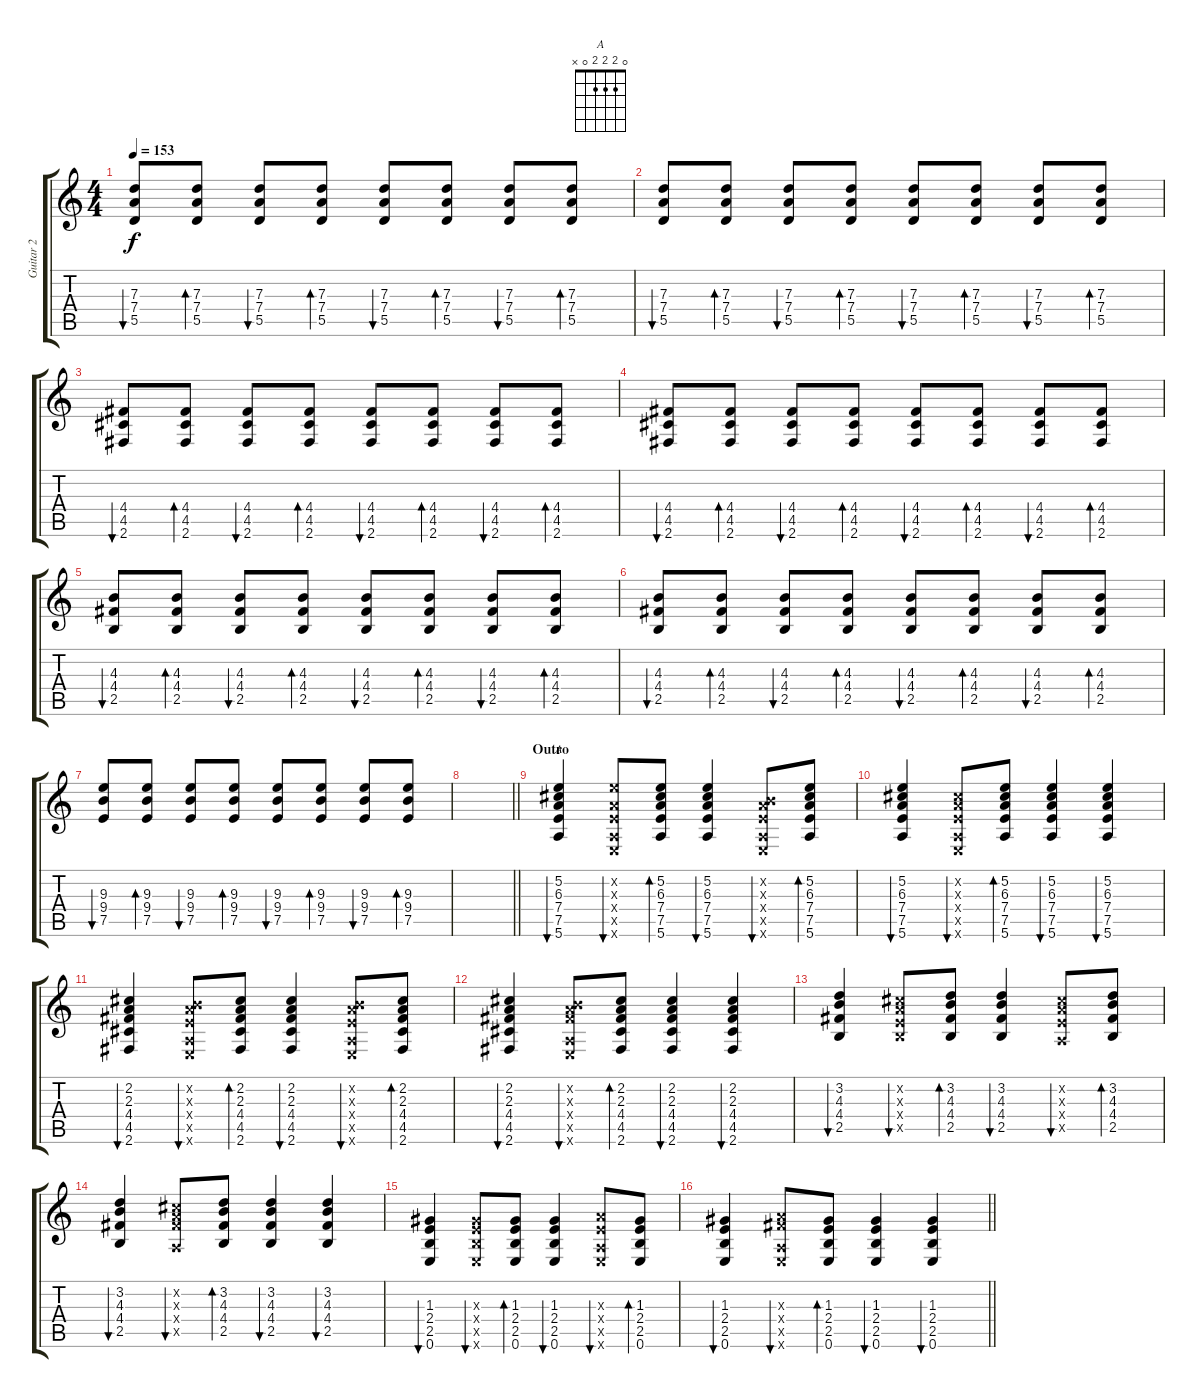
\track ("Guitar 2" "Guitar 2") {instrument acousticguitarsteel}
\staff {score tabs}
\tuning (E4 B3 G3 D3 A2 E2) {hide}
\chord ("A" 0 2 2 2 0 x)
\ts (4 4)
\tempo 153
\clef g2
\ks c
(7.3 7.4 5.5).8{bu 60 dy f} (7.3 7.4 5.5).8{bd 60} (7.3 7.4 5.5).8{bu 60} (7.3 7.4 5.5).8{bd 60} (7.3 7.4 5.5).8{bu 60} (7.3 7.4 5.5).8{bd 60} (7.3 7.4 5.5).8{bu 60} (7.3 7.4 5.5).8{bd 60} |
(7.3 7.4 5.5).8{bu 60} (7.3 7.4 5.5).8{bd 60} (7.3 7.4 5.5).8{bu 60} (7.3 7.4 5.5).8{bd 60} (7.3 7.4 5.5).8{bu 60} (7.3 7.4 5.5).8{bd 60} (7.3 7.4 5.5).8{bu 60} (7.3 7.4 5.5).8{bd 60} |
(4.4 4.5 2.6).8{bu 60} (4.4 4.5 2.6).8{bd 60} (4.4 4.5 2.6).8{bu 60} (4.4 4.5 2.6).8{bd 60} (4.4 4.5 2.6).8{bu 60} (4.4 4.5 2.6).8{bd 60} (4.4 4.5 2.6).8{bu 60} (4.4 4.5 2.6).8{bd 60} |
(4.4 4.5 2.6).8{bu 60} (4.4 4.5 2.6).8{bd 60} (4.4 4.5 2.6).8{bu 60} (4.4 4.5 2.6).8{bd 60} (4.4 4.5 2.6).8{bu 60} (4.4 4.5 2.6).8{bd 60} (4.4 4.5 2.6).8{bu 60} (4.4 4.5 2.6).8{bd 60} |
(4.3 4.4 2.5).8{bu 60} (4.3 4.4 2.5).8{bd 60} (4.3 4.4 2.5).8{bu 60} (4.3 4.4 2.5).8{bd 60} (4.3 4.4 2.5).8{bu 60} (4.3 4.4 2.5).8{bd 60} (4.3 4.4 2.5).8{bu 60} (4.3 4.4 2.5).8{bd 60} |
(4.3 4.4 2.5).8{bu 60} (4.3 4.4 2.5).8{bd 60} (4.3 4.4 2.5).8{bu 60} (4.3 4.4 2.5).8{bd 60} (4.3 4.4 2.5).8{bu 60} (4.3 4.4 2.5).8{bd 60} (4.3 4.4 2.5).8{bu 60} (4.3 4.4 2.5).8{bd 60} |
(9.3 9.4 7.5).8{bu 60} (9.3 9.4 7.5).8{bd 60} (9.3 9.4 7.5).8{bu 60} (9.3 9.4 7.5).8{bd 60} (9.3 9.4 7.5).8{bu 60} (9.3 9.4 7.5).8{bd 60} (9.3 9.4 7.5).8{bu 60} (9.3 9.4 7.5).8{bd 60} |
\barLineRight lightlight
|
\section ("" "Outro")
(5.2 6.3 7.4 7.5 5.6).4{bu 60 ch "A"} (5.2{x} 2.3{x} 2.4{x} 0.5{x} 0.6{x}).8{bu 60} (5.2 6.3 7.4 7.5 5.6).8{bd 60} (5.2 6.3 7.4 7.5 5.6).4{bu 60} (0.2{x} 2.3{x} 2.4{x} 0.5{x} 0.6{x}).8{bu 60} (5.2 6.3 7.4 7.5 5.6).8{bd 60} |
(5.2 6.3 7.4 7.5 5.6).4{bu 60} (2.2{x} 2.3{x} 2.4{x} 0.5{x} 0.6{x}).8{bu 60} (5.2 6.3 7.4 7.5 5.6).8{bd 60} (5.2 6.3 7.4 7.5 5.6).4{bu 60} (5.2 6.3 7.4 7.5 5.6).4{bu 60} |
(2.2 2.3 4.4 4.5 2.6).4{bu 60} (0.2{x} 2.3{x} 2.4{x} 0.5{x} 0.6{x}).8{bu 60} (2.2 2.3 4.4 4.5 2.6).8{bd 60} (2.2 2.3 4.4 4.5 2.6).4{bu 60} (0.2{x} 2.3{x} 2.4{x} 0.5{x} 0.6{x}).8{bu 60} (2.2 2.3 4.4 4.5 2.6).8{bd 60} |
(2.2 2.3 4.4 4.5 2.6).4{bu 60} (0.2{x} 2.3{x} 4.4{x} 0.5{x} 0.6{x}).8{bu 60} (2.2 2.3 4.4 4.5 2.6).8{bd 60} (2.2 2.3 4.4 4.5 2.6).4{bu 60} (2.2 2.3 4.4 4.5 2.6).4{bu 60} |
(3.2 4.3 4.4 2.5).4{bu 60} (2.2{x} 2.3{x} 2.4{x} 2.5{x}).8{bu 60} (3.2 4.3 4.4 2.5).8{bd 60} (3.2 4.3 4.4 2.5).4{bu 60} (2.2{x} 2.3{x} 2.4{x} 0.5{x}).8{bu 60} (3.2 4.3 4.4 2.5).8{bd 60} |
(3.2 4.3 4.4 2.5).4{bu 60} (2.2{x} 2.3{x} 4.4{x} 0.5{x}).8{bu 60} (3.2 4.3 4.4 2.5).8{bd 60} (3.2 4.3 4.4 2.5).4{bu 60} (3.2 4.3 4.4 2.5).4{bu 60} |
(1.3 2.4 2.5 0.6).4{bu 60} (1.3{x} 2.4{x} 2.5{x} 0.6{x}).8{bu 60} (1.3 2.4 2.5 0.6).8{bd 60} (1.3 2.4 2.5 0.6).4{bu 60} (2.3{x} 2.4{x} 0.5{x} 0.6{x}).8{bu 60} (1.3 2.4 2.5 0.6).8{bd 60} |
\barLineRight lightlight
(1.3 2.4 2.5 0.6).4{bu 60} (2.3{x} 4.4{x} 0.5{x} 0.6{x}).8{bu 60} (1.3 2.4 2.5 0.6).8{bd 60} (1.3 2.4 2.5 0.6).4{bu 60} (1.3 2.4 2.5 0.6).4{bu 60}
